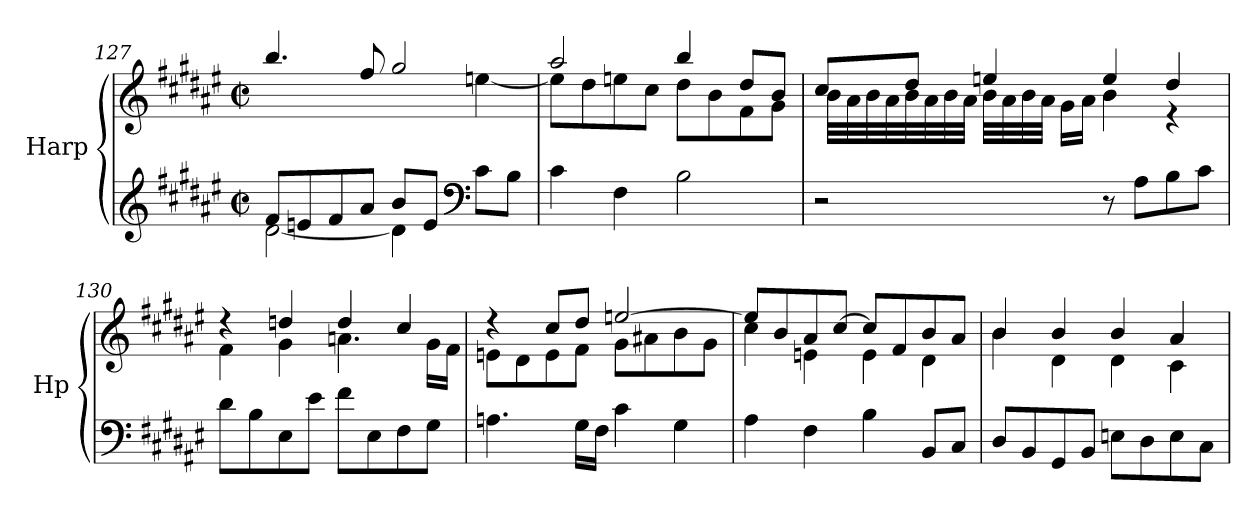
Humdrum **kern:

**kern	**kern
*part1	*part1
*staff2	*staff1
*I"Harp	*
*I'Hp	*
!!LO:LB:g=z
*clefG2	*clefG2
*k[f#c#g#d#a#e#]	*k[f#c#g#d#a#e#]
*M2/2	*M2/2
*met(c|)	*met(c|)
=127	=127
*^	*^
8f#/L	[2d#\	4.bb/	2.ryy
8en/	.	.	.
8f#/	.	.	.
8a#/J	.	8ff#/	.
8b/L	4d#\]	2gg#/	.
8e/J	.	.	.
*clefF4	*	*	*
4ryy	8c#\L	.	[4een\
.	8B\J	.	.
*v	*v	*	*
=128	=128	=128
4c#\	2aa#/	8ee\L]
.	.	8dd#\
4F#\	.	8een\
.	.	8cc#\J
2B\	4bb/	8dd#\L
.	.	8b\
.	8dd#/L	8f#\
.	8b/J	8g#\J
=129	=129	=129
2r	8cc#/L	32b\LLL
.	.	32a#\
.	.	32b\
.	.	32a#\
.	8dd#/J	32b\
.	.	32a#\
.	.	32b\
.	.	32a#\JJJ
.	4een/	32b\LLL
.	.	32a#\
.	.	32b\
.	.	32a#\JJJ
.	.	16g#\LL
.	.	16a#\JJ
8r	4ee/	4b\
8A#\L	.	.
8B\	4dd#/	4r
8c#\J	.	.
!!LO:LB:g=z	!!
=130	=130	=130
8d#\L	4rdd	4f#\
8B\	.	.
8E#\	4ddn/	4g#\
8e#\J	.	.
8f#\L	4dd/	4.an\
8E#\	.	.
8F#\	4cc#/	.
8G#\J	.	16g#\LL
.	.	16f#\JJ
=131	=131	=131
4.An\	4rdd	8en\L
.	.	8d#\
.	8cc#/L	8e\
16G#\LL	8dd#/J	8f#\J
16F#\JJ	.	.
4c#\	[2een/	8g#\L
.	.	8a#X\
4G#\	.	8b\
.	.	8g#\J
=132	=132	=132
4A#\	8ee/L]	4cc#\
.	8b/	.
4F#\	8a#/	4en\
.	[8cc#/J	.
4B\	8cc#/L]	4e\
.	8f#/	.
8BB/L	8b/	4d#\
8C#/J	8a#/J	.
=133	=133	=133
8D#/L	4b/	4b\
8BB/	.	.
8GG#/	4b/	4d#\
8BB/J	.	.
8En\L	4b/	4d#\
8D#\	.	.
8E\	4a#/	4c#\
8C#\J	.	.
*	*v	*v
=	=
*-	*-
